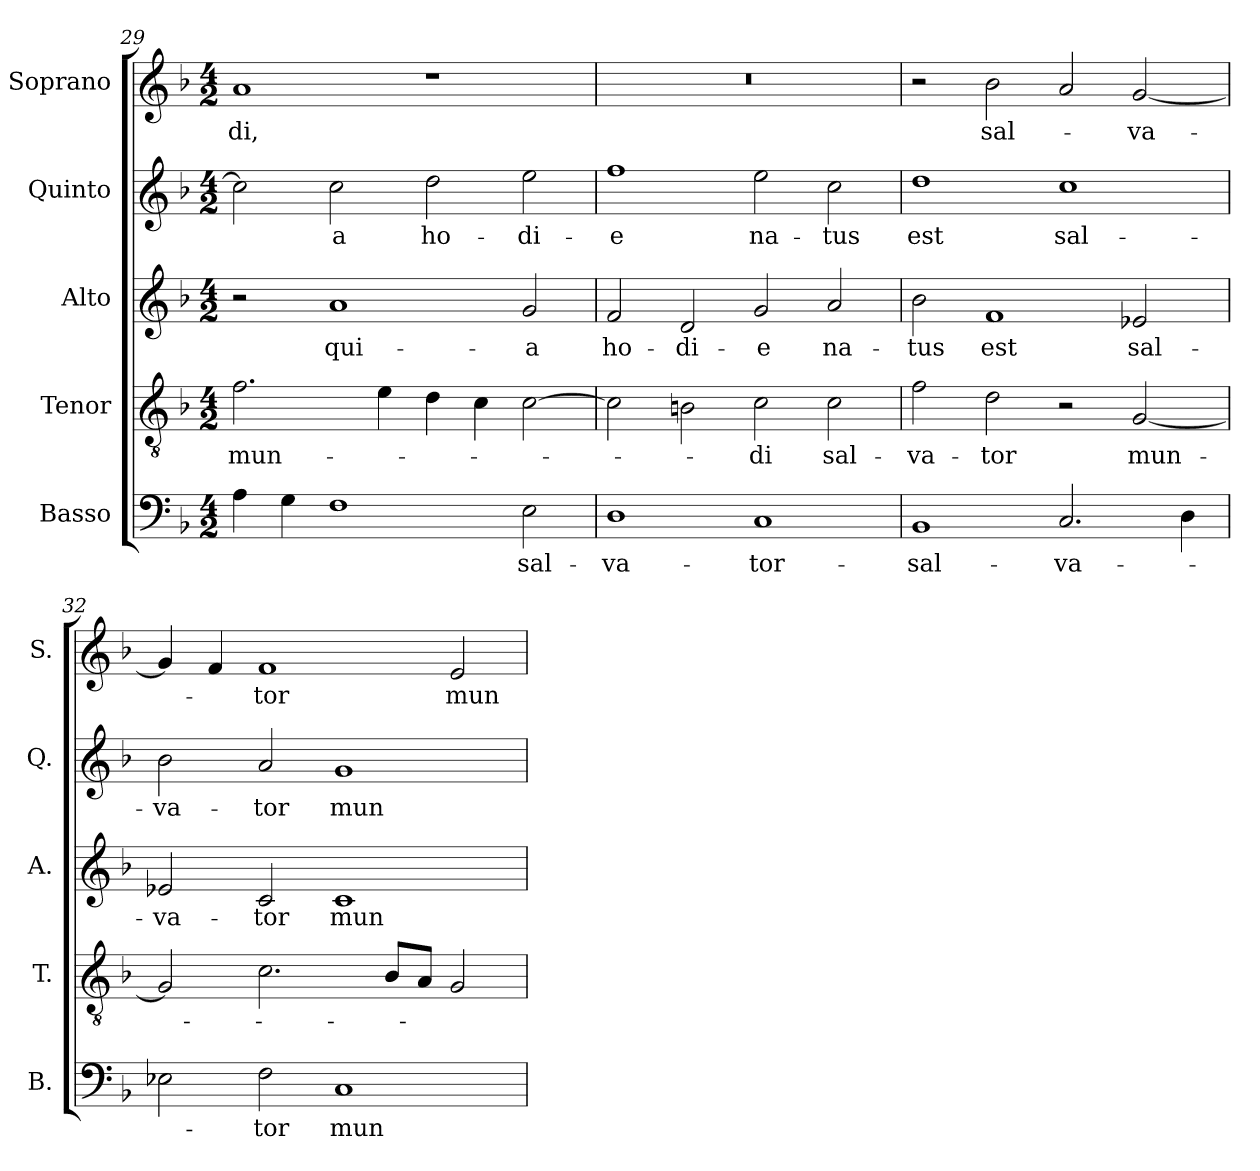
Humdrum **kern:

**kern	**text	**kern	**text	**kern	**text	**kern	**text	**kern	**text
*part5	*part5	*part4	*part4	*part3	*part3	*part2	*part2	*part1	*part1
*staff5	*staff5	*staff4	*staff4	*staff3	*staff3	*staff2	*staff2	*staff1	*staff1
*I"Basso	*	*I"Tenor	*	*I"Alto	*	*I"Quinto	*	*I"Soprano	*
*I'B.	*	*I'T.	*	*I'A.	*	*I'Q.	*	*I'S.	*
*clefF4	*	*clefGv2	*	*clefG2	*	*clefG2	*	*clefG2	*
*	*	*ITrd7c12	*	*	*	*	*	*	*
*k[b-]	*	*k[b-]	*	*k[b-]	*	*k[b-]	*	*k[b-]	*
*F:	*	*F:	*	*F:	*	*F:	*	*F:	*
*M4/2	*	*M4/2	*	*M4/2	*	*M4/2	*	*M4/2	*
=29	=29	=29	=29	=29	=29	=29	=29	=29	=29
!	!	!	!LO:LY:b:color=#000000	!	!	!	!	!	!
!	!	!	!	!	!	!	!	!	!LO:LY:b:color=#000000
4Ai\	.	2.Fi\	mun-	2r	.	2cci\]	.	1ai	-di,
4Gi\	.	.	.	.	.	.	.	.	.
!	!	!	!	!	!LO:LY:b:color=#000000	!	!	!	!
!	!	!	!	!	!	!	!LO:LY:b:color=#000000	!	!
1Fi	.	.	.	1ai	qui-	2cci\	-a	.	.
.	.	4Ei\	.	.	.	.	.	.	.
!	!	!	!	!	!	!	!LO:LY:b:color=#000000	!	!
.	.	4Di\	.	.	.	2ddi\	ho-	1r	.
.	.	4Ci\	.	.	.	.	.	.	.
!	!LO:LY:b:color=#000000	!	!	!	!	!	!	!	!
!	!	!	!	!	!LO:LY:b:color=#000000	!	!	!	!
!	!	!	!	!	!	!	!LO:LY:b:color=#000000	!	!
2Ei\	sal-	[2Ci\	.	2gi/	-a	2eei\	-di-	.	.
=30	=30	=30	=30	=30	=30	=30	=30	=30	=30
!	!LO:LY:b:color=#000000	!	!	!	!	!	!	!	!
!	!	!	!	!	!LO:LY:b:color=#000000	!	!	!	!
!	!	!	!	!	!	!	!LO:LY:b:color=#000000	!LO:N:vis=1	!
1Di	-va-	2Ci\]	.	2fi/	ho-	1ffi	-e	0r	.
!	!	!	!	!	!LO:LY:b:color=#000000	!	!	!	!
.	.	2BBni\	.	2di/	-di-	.	.	.	.
!	!LO:LY:b:color=#000000	!	!	!	!	!	!	!	!
!	!	!	!LO:LY:b:color=#000000	!	!	!	!	!	!
!	!	!	!	!	!LO:LY:b:color=#000000	!	!	!	!
!	!	!	!	!	!	!	!LO:LY:b:color=#000000	!	!
1Ci	-tor-	2Ci\	-di	2gi/	-e	2eei\	na-	.	.
!	!	!	!LO:LY:b:color=#000000	!	!	!	!	!	!
!	!	!	!	!	!LO:LY:b:color=#000000	!	!	!	!
!	!	!	!	!	!	!	!LO:LY:b:color=#000000	!	!
.	.	2Ci\	sal-	2ai/	na-	2cci\	-tus	.	.
=31	=31	=31	=31	=31	=31	=31	=31	=31	=31
!	!LO:LY:b:color=#000000	!	!	!	!	!	!	!	!
!	!	!	!LO:LY:b:color=#000000	!	!	!	!	!	!
!	!	!	!	!	!LO:LY:b:color=#000000	!	!	!	!
!	!	!	!	!	!	!	!LO:LY:b:color=#000000	!	!
1BB-i	-sal-	2Fi\	-va-	2b-i\	-tus	1ddi	est	2r	.
!	!	!	!LO:LY:b:color=#000000	!	!	!	!	!	!
!	!	!	!	!	!LO:LY:b:color=#000000	!	!	!	!
!	!	!	!	!	!	!	!	!	!LO:LY:b:color=#000000
.	.	2Di\	-tor	1fi	est	.	.	2b-i\	sal-
!	!LO:LY:b:color=#000000	!	!	!	!	!	!	!	!
!	!	!	!	!	!	!	!LO:LY:b:color=#000000	!	!
2.Ci/	-va-	2r	.	.	.	1cci	sal-	2ai/	.
!	!	!	!LO:LY:b:color=#000000	!	!	!	!	!	!
!	!	!	!	!	!LO:LY:b:color=#000000	!	!	!	!
!	!	!	!	!	!	!	!	!	!LO:LY:b:color=#000000
.	.	[2GGi/	mun-	2e-Xi/	sal-	.	.	[2gi/	-va-
4Di\	.	.	.	.	.	.	.	.	.
!!LO:PB:g=z
=32	=32	=32	=32	=32	=32	=32	=32	=32	=32
!	!	!	!	!	!LO:LY:b:color=#000000	!	!	!	!
!	!	!	!	!	!	!	!LO:LY:b:color=#000000	!	!
2E-Xi\	.	2GGi/]	.	2e-Xi/	-va-	2b-i\	-va-	4gi/]	.
.	.	.	.	.	.	.	.	4fi/	.
!	!LO:LY:b:color=#000000	!	!	!	!	!	!	!	!
!	!	!	!	!	!LO:LY:b:color=#000000	!	!	!	!
!	!	!	!	!	!	!	!LO:LY:b:color=#000000	!	!
!	!	!	!	!	!	!	!	!	!LO:LY:b:color=#000000
2Fi\	-tor	2.Ci\	.	2ci/	-tor	2ai/	-tor	1fi	-tor
!	!LO:LY:b:color=#000000	!	!	!	!	!	!	!	!
!	!	!	!	!	!LO:LY:b:color=#000000	!	!	!	!
!	!	!	!	!	!	!	!LO:LY:b:color=#000000	!	!
1Ci	mun-	.	.	1ci	mun-	1gi	mun-	.	.
.	.	8BB-i/L	.	.	.	.	.	.	.
.	.	8AAi/J	.	.	.	.	.	.	.
!	!	!	!	!	!	!	!	!	!LO:LY:b:color=#000000
.	.	2GGi/	.	.	.	.	.	2ei/	mun-
=	=	=	=	=	=	=	=	=	=
*-	*-	*-	*-	*-	*-	*-	*-	*-	*-
